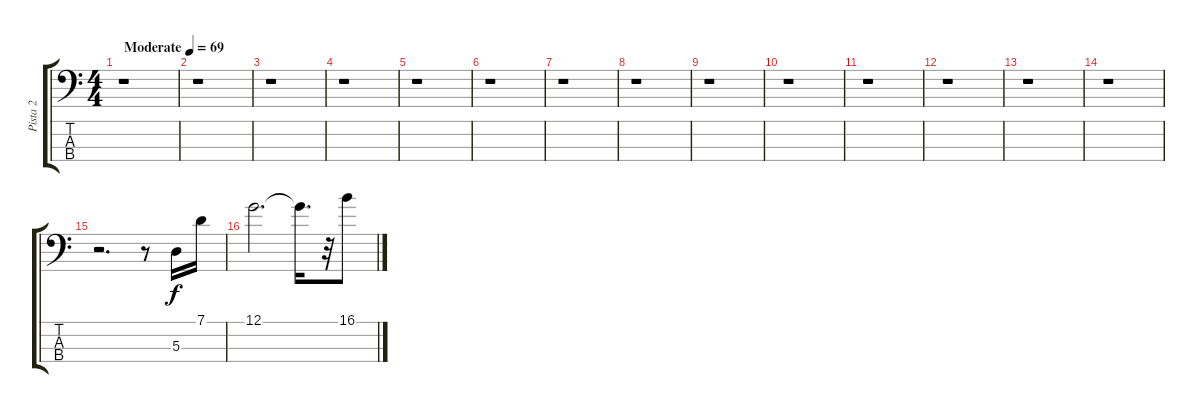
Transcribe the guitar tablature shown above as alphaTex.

\track ("Pista 2" "Pista 2") {instrument fretlessbass}
\staff {score tabs}
\tuning (G2 D2 A1 E1) {hide}
\ts (4 4)
\tempo (69 "Moderate")
\clef f4
\ks c
r.1{dy f instrument fretlessbass} |
r.1 |
r.1 |
r.1 |
r.1 |
r.1 |
r.1 |
r.1 |
r.1 |
r.1 |
r.1 |
r.1 |
r.1 |
r.1 |
r.2{d} r.8 5.3.16 7.1.16 |
12.1.2{d} 12.1{t}.16{d} r.32 16.1.8
